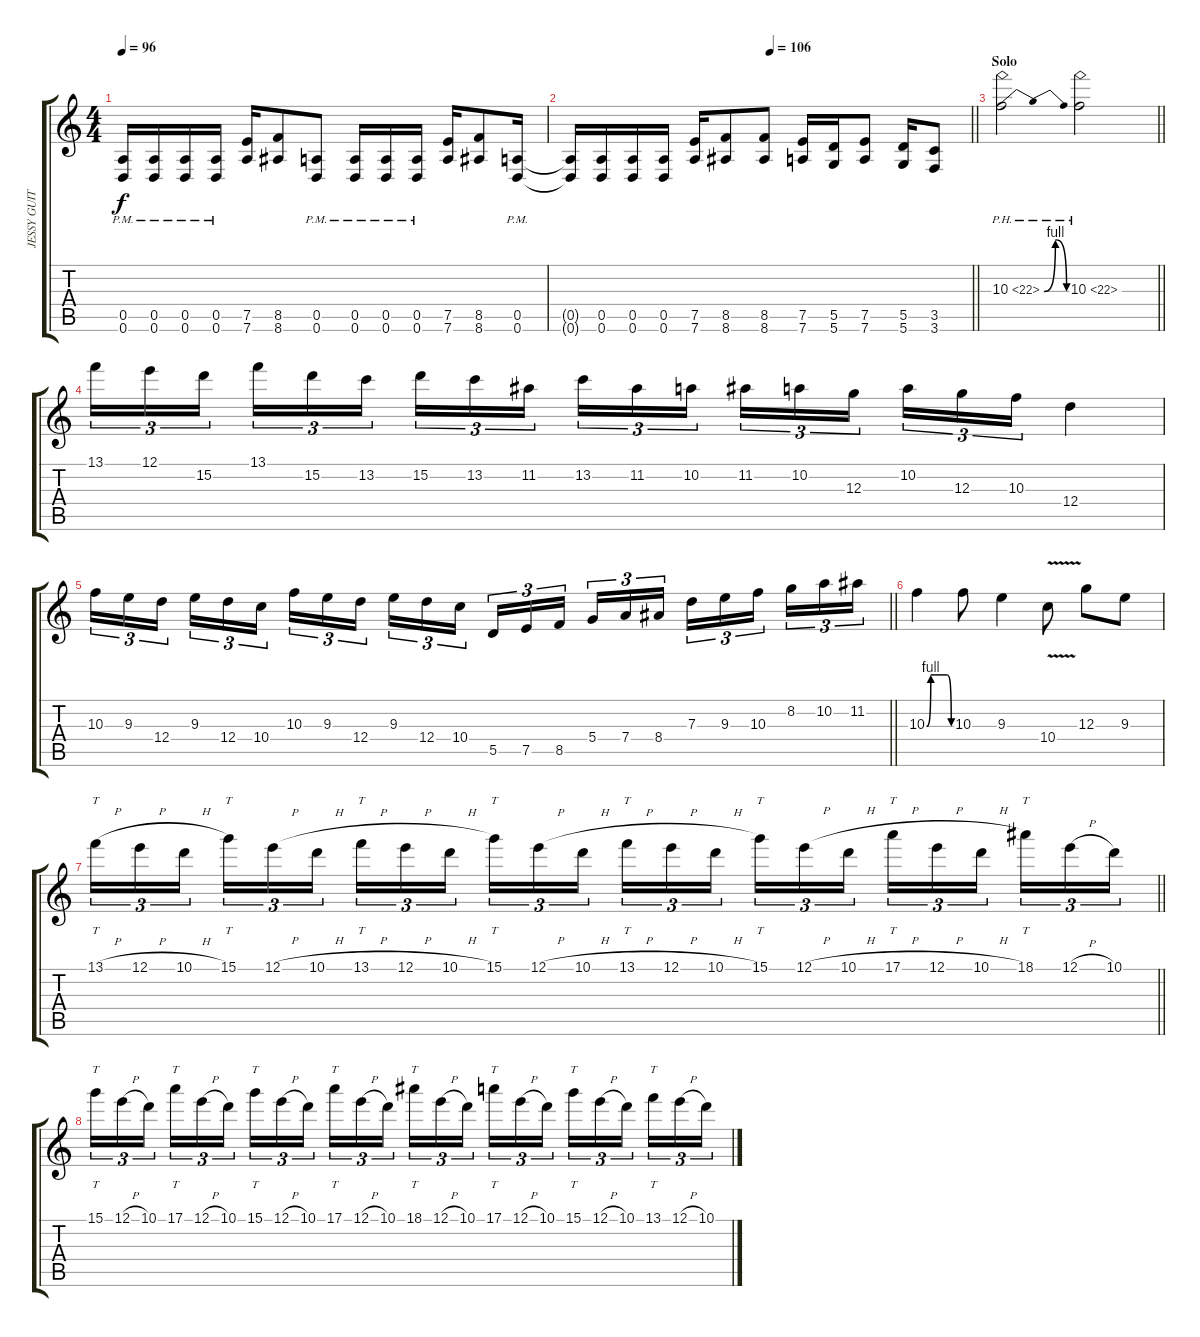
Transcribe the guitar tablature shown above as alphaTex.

\track ("JESSY GUITAR" "JESSY GUIT") {instrument distortionguitar}
\staff {score tabs}
\tuning (E4 B3 G3 D3 A2 D2) {hide}
\ts (4 4)
\tempo 96
\clef g2
\ks c
(0.5 0.6{pm}).16{dy f} (0.5 0.6{pm}).16 (0.5 0.6{pm}).16 (0.5 0.6{pm}).16 (7.5 7.6).16 (8.5 8.6).8 (0.5 0.6{pm}).8 (0.5 0.6{pm}).16 (0.5 0.6{pm}).16 (0.5 0.6{pm}).16 (7.5 7.6).16 (8.5 8.6).8 (0.5 0.6{pm}).16 |
\tempo (106 0.5)
\barLineRight lightlight
(0.5{t} 0.6{t}).16 (0.5 0.6).16 (0.5 0.6).16 (0.5 0.6).16 (7.5 7.6).16 (8.5 8.6).8 (8.5 8.6).8 (7.5 7.6).16 (5.5 5.6).16 (7.5 7.6).8 (5.5 5.6).16 (3.5 3.6).8 |
\section ("" "Solo")
\barLineRight lightlight
10.3{be (bendrelease 0 0 10 4 50 4 60 0) ph 12}.2 10.3{ph 12}.2 |
13.1.16{tu (3 2)} 12.1.16{tu (3 2)} 15.2.16{tu (3 2) beam splitsecondary} 13.1.16{tu (3 2)} 15.2.16{tu (3 2)} 13.2.16{tu (3 2)} 15.2.16{tu (3 2)} 13.2.16{tu (3 2)} 11.2.16{tu (3 2) beam splitsecondary} 13.2.16{tu (3 2)} 11.2.16{tu (3 2)} 10.2.16{tu (3 2)} 11.2.16{tu (3 2)} 10.2.16{tu (3 2)} 12.3.16{tu (3 2) beam splitsecondary} 10.2.16{tu (3 2)} 12.3.16{tu (3 2)} 10.3.16{tu (3 2)} 12.4.4 |
\barLineRight lightlight
10.3.16{tu (3 2)} 9.3.16{tu (3 2)} 12.4.16{tu (3 2) beam splitsecondary} 9.3.16{tu (3 2)} 12.4.16{tu (3 2)} 10.4.16{tu (3 2)} 10.3.16{tu (3 2)} 9.3.16{tu (3 2)} 12.4.16{tu (3 2) beam splitsecondary} 9.3.16{tu (3 2)} 12.4.16{tu (3 2)} 10.4.16{tu (3 2)} 5.5.16{tu (3 2)} 7.5.16{tu (3 2)} 8.5.16{tu (3 2) beam splitsecondary} 5.4.16{tu (3 2)} 7.4.16{tu (3 2)} 8.4.16{tu (3 2)} 7.3.16{tu (3 2)} 9.3.16{tu (3 2)} 10.3.16{tu (3 2) beam splitsecondary} 8.2.16{tu (3 2)} 10.2.16{tu (3 2)} 11.2.16{tu (3 2)} |
10.3{be (custom 0 0 10 4 20 4 30 4 40 4 50 4 60 0)}.4 10.3.8 9.3.4 10.4{v}.8 12.3.8 9.3.8 |
\barLineRight lightlight
13.1{h}.16{tt tu (3 2)} 12.1{h}.16{tu (3 2)} 10.1{h}.16{tu (3 2) beam splitsecondary} 15.1.16{tt tu (3 2)} 12.1{h}.16{tu (3 2)} 10.1{h}.16{tu (3 2)} 13.1{h}.16{tt tu (3 2)} 12.1{h}.16{tu (3 2)} 10.1{h}.16{tu (3 2) beam splitsecondary} 15.1.16{tt tu (3 2)} 12.1{h}.16{tu (3 2)} 10.1{h}.16{tu (3 2)} 13.1{h}.16{tt tu (3 2)} 12.1{h}.16{tu (3 2)} 10.1{h}.16{tu (3 2) beam splitsecondary} 15.1.16{tt tu (3 2)} 12.1{h}.16{tu (3 2)} 10.1{h}.16{tu (3 2)} 17.1{h}.16{tt tu (3 2)} 12.1{h}.16{tu (3 2)} 10.1{h}.16{tu (3 2) beam splitsecondary} 18.1.16{tt tu (3 2)} 12.1{h}.16{tu (3 2)} 10.1.16{tu (3 2)} |
15.1.16{tt tu (3 2)} 12.1{h}.16{tu (3 2)} 10.1.16{tu (3 2) beam splitsecondary} 17.1.16{tt tu (3 2)} 12.1{h}.16{tu (3 2)} 10.1.16{tu (3 2)} 15.1.16{tt tu (3 2)} 12.1{h}.16{tu (3 2)} 10.1.16{tu (3 2) beam splitsecondary} 17.1.16{tt tu (3 2)} 12.1{h}.16{tu (3 2)} 10.1.16{tu (3 2)} 18.1.16{tt tu (3 2)} 12.1{h}.16{tu (3 2)} 10.1.16{tu (3 2) beam splitsecondary} 17.1.16{tt tu (3 2)} 12.1{h}.16{tu (3 2)} 10.1.16{tu (3 2)} 15.1.16{tt tu (3 2)} 12.1{h}.16{tu (3 2)} 10.1.16{tu (3 2) beam splitsecondary} 13.1.16{tt tu (3 2)} 12.1{h}.16{tu (3 2)} 10.1.16{tu (3 2)}
